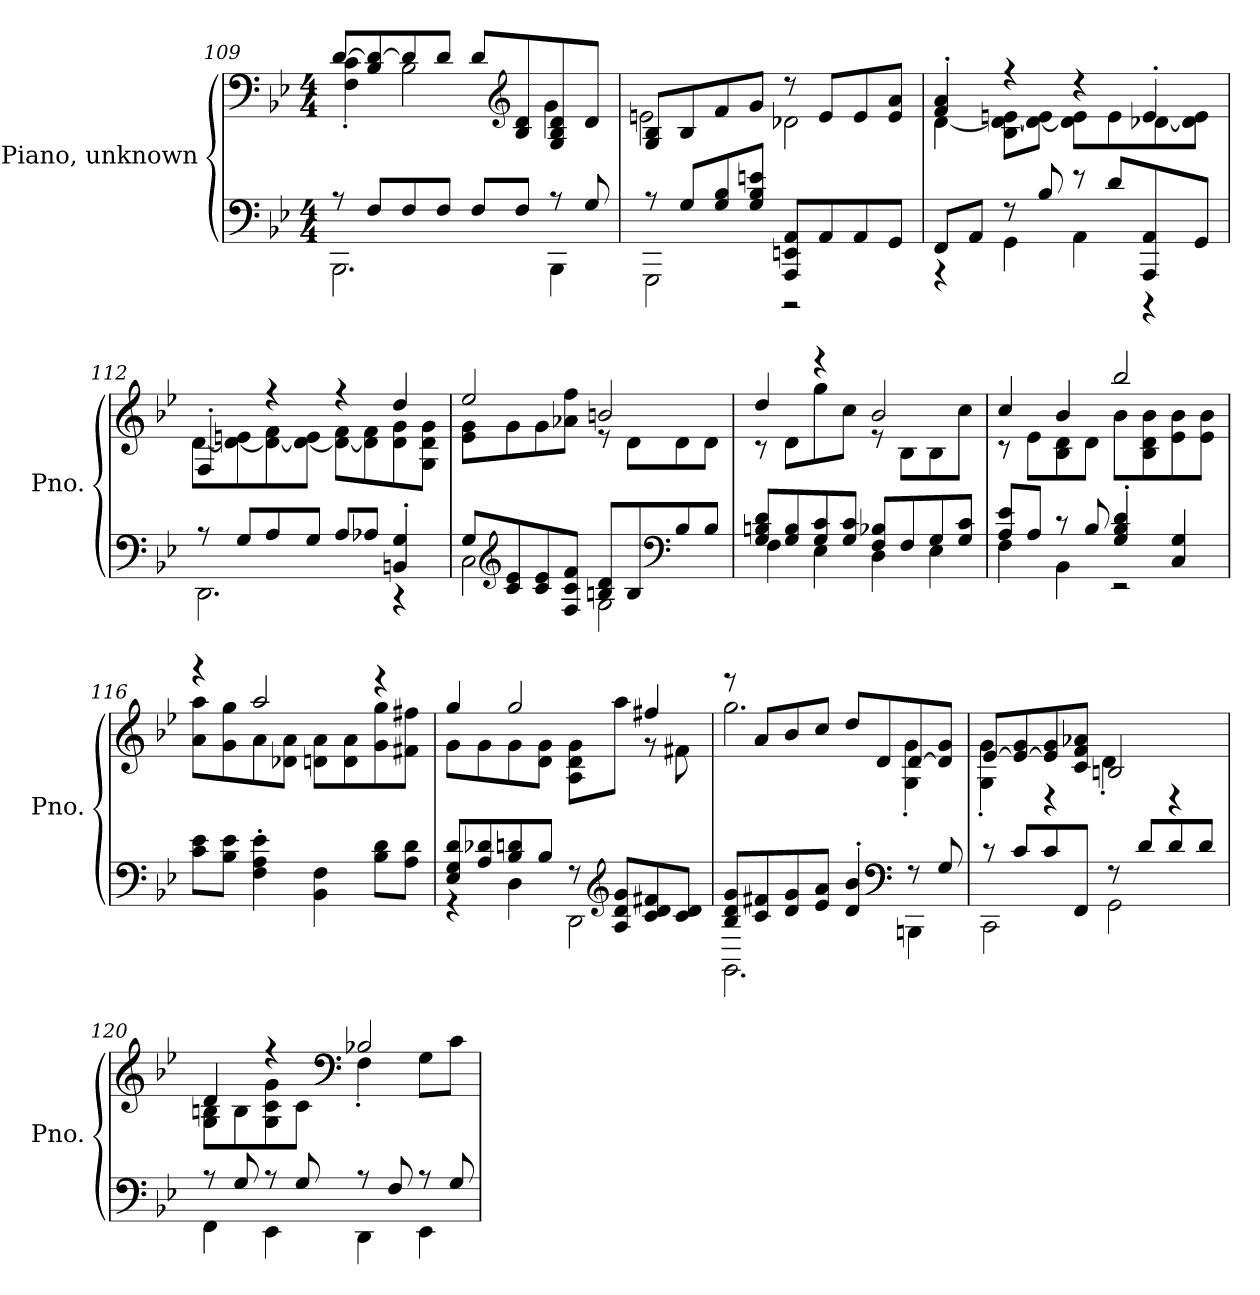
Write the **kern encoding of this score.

**kern	**kern
*part1	*part1
*staff2	*staff1
*I"Piano, unknown	*
*I'Pno.	*
!!LO:LB:g=z
*clefF4	*clefF4
*k[b-e-]	*k[b-e-]
*M4/4	*M4/4
=109	=109
*^	*^
8r	2.BBB-\	[8d/L	4F\' 4c\'
8F/L	.	8B-/ 8d/_	.
8F/	.	8d/]	2B-\
8F/J	.	8d/J	.
8F/L	.	8d/L	.
*	*	*clefG2	*
8F/J	.	8B-/ 8d/	.
8r	4BBB-\	8G/ 8B-/ 8d/	4g\
8G/	.	8d/J	.
=110	=110	=110	=110
8r	2GGG\	8G/ 8B-/L	2en\
8G/L	.	8B-/	.
8G/ 8B-/	.	8f/	.
8G/ 8B-/ 8en/J	.	8g/J	.
8AAA/ 8EEn/ 8AA/L	2r	8r	2d-X\
8AA/	.	8e/L	.
8AA/	.	8e/	.
8GG/J	.	8e/ 8a/J	.
=111	=111	=111	=111
8FF/L	4r	4f/' 4a/'	[4d\
8AA/J	.	.	.
8r	4GG\	4r	8B-\ 8d\_ 8en\L
8B-/	.	.	8d\_ 8e\J
8r	4AA\	4r	8d\] 8e\L
8d/L	.	.	8e\
8AAA/ 8AA/	4r	4e'/	[8d-X\
8GG/J	.	.	8d-\] 8e\J
!!LO:PB:g=z	!!
=112	=112	=112	=112
8r	2.DD\	4F'/	[8d\L
8G/L	.	.	8d\_ 8en\
8A/	.	4r	8d\_ 8f\
8G/J	.	.	8d\_ 8e\J
8A/L	.	4r	8d\_ 8f\L
8A-X/J	.	.	8d\] 8f\
4BBn/' 4G/'	4r	4dd/	8d\ 8g\
.	.	.	8G\ 8d\ 8g\J
=113	=113	=113	=113
8G/L	2C\	2ee-/	8e-\ 8g\L
*clefG2	*	*	*
8c/ 8e-/	.	.	8g\
8c/ 8e-/	.	.	8g\
8F/ 8c/ 8f/J	.	.	8a-X\ 8ff\J
8Bn/ 8d/L	2G\	2bn/	8r
8B/	.	.	8d\L
*clefF4	*	*	*
8B/	.	.	8d\
8B/J	.	.	8d\J
=114	=114	=114	=114
8G/ 8Bn/ 8d/L	4F\	4dd/	8r
8G/ 8B/	.	.	8d\L
8G/ 8c/	4E-\	4r	8gg\
8G/ 8c/J	.	.	8cc\J
8F/ 8B-X/L	4D\	2b-/	8r
8F/	.	.	8B-\L
8G/	4E-\	.	8B-\
8G/ 8c/J	.	.	8cc\J
!!LO:LB:g=z	!!
=115	=115	=115	=115
8A/ 8e-/L	4F\	4cc/	8r
8A/J	.	.	8e-\L
8r	4BB-\	4b-/	8B-\ 8d\
8B-/	.	.	8d\J
4G/' 4B-/' 4d/'	2r	2bb-/	8b-\L
.	.	.	8B-\ 8d\ 8b-\
4C/ 4G/	.	.	8e-\ 8b-\
.	.	.	8e-\ 8b-\J
*v	*v	*	*
=116	=116	=116
8c\ 8e-\L	4r	8a\ 8aa\L
8B-\ 8e-\J	.	8g\ 8gg\
4F\' 4A\' 4e-\'	2aa/	8a\
.	.	8d-X\ 8a\J
4BB-\ 4F\	.	8dn\ 8a\L
.	.	8d\ 8a\
8B-\ 8d\L	4r	8g\ 8gg\
8A\ 8d\J	.	8f#X\ 8ff#X\J
=117	=117	=117
*^	*	*
8E-/ 8G/ 8d/L	4r	4gg/	8g\L
8A/ 8d-X/	.	.	8g\
8B-/ 8dn/	4D\	2gg/	8g\
8B-/J	.	.	8d\ 8g\J
8r	2DD\	.	8A\ 8d\ 8g\L
*clefG2	*	*	*
8A/ 8d/ 8g/L	.	.	8aa\J
8c/ 8d/ 8f#X/	.	4ff#X/	8r
8c/ 8d/J	.	.	8f#X\
!!LO:LB:g=z	!!
=118	=118	=118	=118
8B-/ 8d/ 8g/L	2.GG\	8r	2.gg\
8c/ 8f#X/	.	8a/L	.
8d/ 8g/	.	8b-/	.
8e-/ 8a/J	.	8cc/J	.
4d/' 4b-/'	.	8dd/L	.
.	.	8d/	.
*clefF4	*	*	*
8r	4BBBn\	[8d/	4G\' 4g\'
8G/	.	8d/] 8g/J	.
=119	=119	=119	=119
8r	2CC\	[8e-/L	4G\' 4g\'
8c/L	.	8e-/_ 8g/	.
8c/	.	8e-/] 8g/	4r
8FF/J	.	8c/ 8f/ 8a-X/J	.
8r	2GG\	2Bn/	4d'\
8d/L	.	.	.
8d/	.	.	4r
8d/J	.	.	.
=120	=120	=120	=120
8r	4FF\	4d/	8G\ 8Bn\L
8G/	.	.	8B\
8r	4EE-\	4r	8G\ 8c\ 8g\
8G/	.	.	8c\J
*	*	*clefF4	*
8r	4DD\	2B-X/	4F'\
8F/	.	.	.
8r	4EE-\	.	8G\L
8G/	.	.	8c\J
*v	*v	*	*
*	*v	*v
=	=
*-	*-
